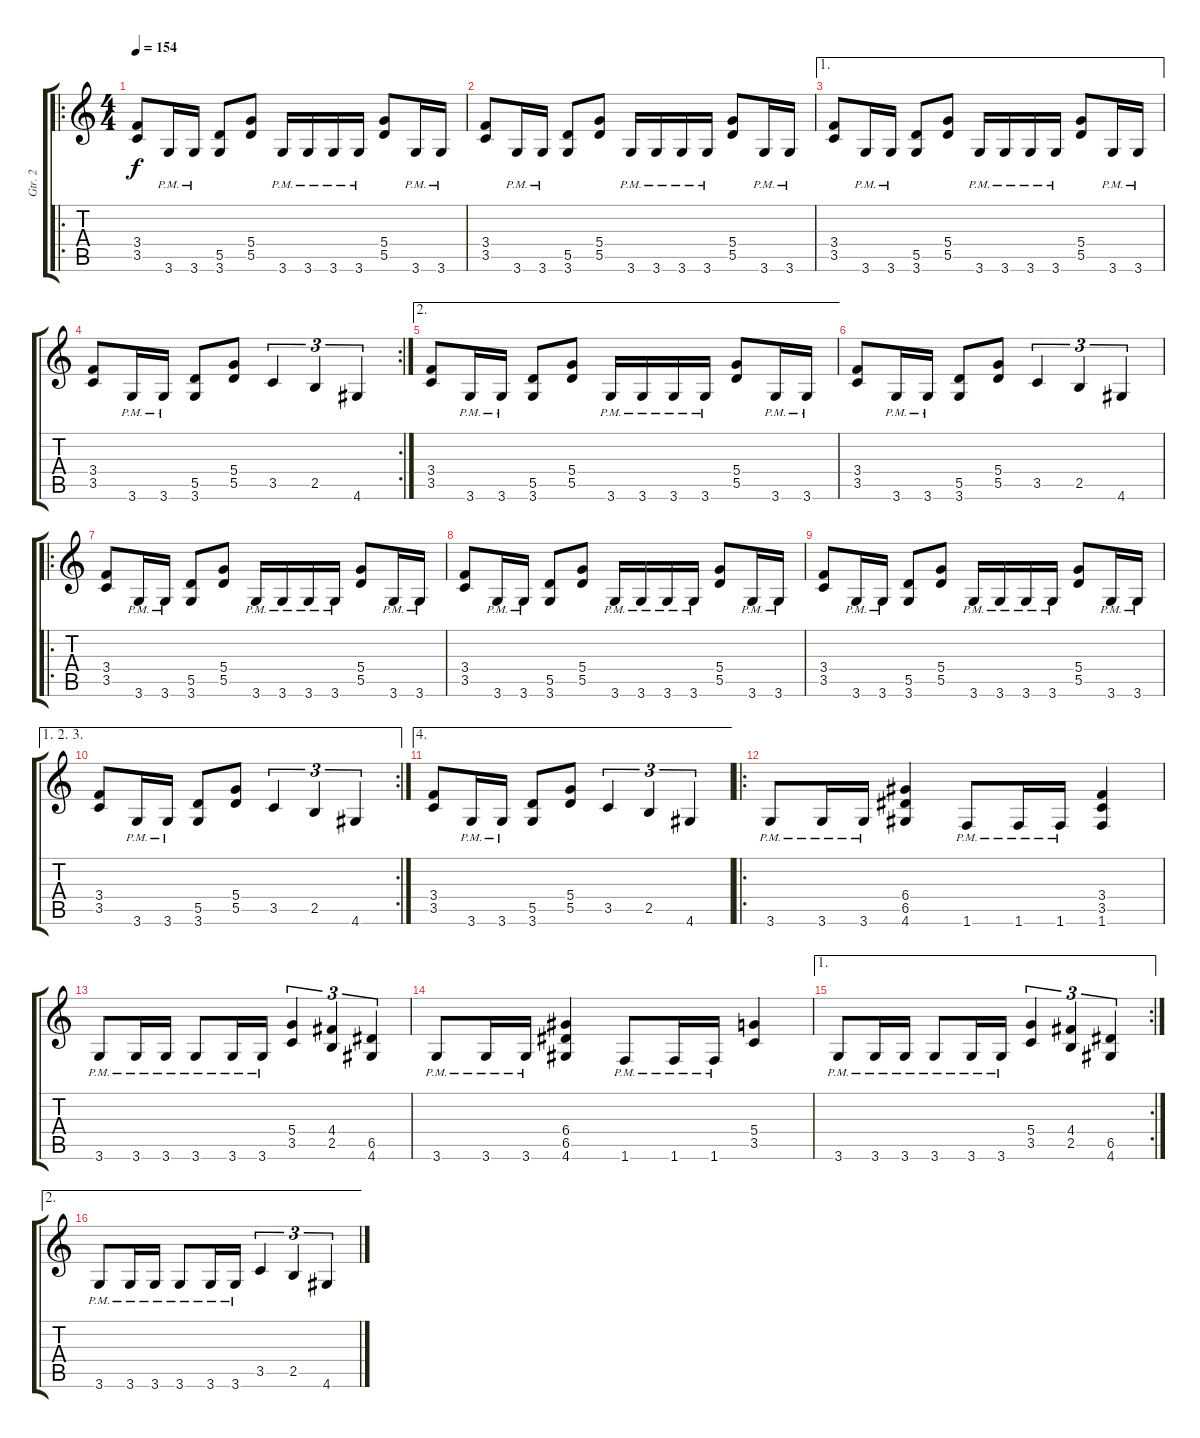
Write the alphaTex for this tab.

\track ("Gtr. 2" "Gtr. 2") {instrument overdrivenguitar}
\staff {score tabs}
\tuning (E4 B3 G3 D3 A2 E2) {hide}
\ro
\ts (4 4)
\tempo 154
\clef g2
\ks c
(3.4 3.5).8{dy f} 3.6{pm}.16 3.6{pm}.16 (5.5 3.6).8 (5.4 5.5).8 3.6{pm}.16 3.6{pm}.16 3.6{pm}.16 3.6{pm}.16 (5.4 5.5).8 3.6{pm}.16 3.6{pm}.16 |
(3.4 3.5).8 3.6{pm}.16 3.6{pm}.16 (5.5 3.6).8 (5.4 5.5).8 3.6{pm}.16 3.6{pm}.16 3.6{pm}.16 3.6{pm}.16 (5.4 5.5).8 3.6{pm}.16 3.6{pm}.16 |
\ae 1
(3.4 3.5).8 3.6{pm}.16 3.6{pm}.16 (5.5 3.6).8 (5.4 5.5).8 3.6{pm}.16 3.6{pm}.16 3.6{pm}.16 3.6{pm}.16 (5.4 5.5).8 3.6{pm}.16 3.6{pm}.16 |
\rc 2
(3.4 3.5).8 3.6{pm}.16 3.6{pm}.16 (5.5 3.6).8 (5.4 5.5).8 3.5.4{tu (3 2)} 2.5.4{tu (3 2)} 4.6.4{tu (3 2)} |
\ae 2
(3.4 3.5).8 3.6{pm}.16 3.6{pm}.16 (5.5 3.6).8 (5.4 5.5).8 3.6{pm}.16 3.6{pm}.16 3.6{pm}.16 3.6{pm}.16 (5.4 5.5).8 3.6{pm}.16 3.6{pm}.16 |
(3.4 3.5).8 3.6{pm}.16 3.6{pm}.16 (5.5 3.6).8 (5.4 5.5).8 3.5.4{tu (3 2)} 2.5.4{tu (3 2)} 4.6.4{tu (3 2)} |
\ro
(3.4 3.5).8 3.6{pm}.16 3.6{pm}.16 (5.5 3.6).8 (5.4 5.5).8 3.6{pm}.16 3.6{pm}.16 3.6{pm}.16 3.6{pm}.16 (5.4 5.5).8 3.6{pm}.16 3.6{pm}.16 |
(3.4 3.5).8 3.6{pm}.16 3.6{pm}.16 (5.5 3.6).8 (5.4 5.5).8 3.6{pm}.16 3.6{pm}.16 3.6{pm}.16 3.6{pm}.16 (5.4 5.5).8 3.6{pm}.16 3.6{pm}.16 |
(3.4 3.5).8 3.6{pm}.16 3.6{pm}.16 (5.5 3.6).8 (5.4 5.5).8 3.6{pm}.16 3.6{pm}.16 3.6{pm}.16 3.6{pm}.16 (5.4 5.5).8 3.6{pm}.16 3.6{pm}.16 |
\ae (1 2 3)
\rc 2
(3.4 3.5).8 3.6{pm}.16 3.6{pm}.16 (5.5 3.6).8 (5.4 5.5).8 3.5.4{tu (3 2)} 2.5.4{tu (3 2)} 4.6.4{tu (3 2)} |
\ae 4
(3.4 3.5).8 3.6{pm}.16 3.6{pm}.16 (5.5 3.6).8 (5.4 5.5).8 3.5.4{tu (3 2)} 2.5.4{tu (3 2)} 4.6.4{tu (3 2)} |
\ro
3.6{pm}.8 3.6{pm}.16 3.6{pm}.16 (6.4 6.5 4.6).4 1.6{pm}.8 1.6{pm}.16 1.6{pm}.16 (3.4 3.5 1.6).4 |
3.6{pm}.8 3.6{pm}.16 3.6{pm}.16 3.6{pm}.8 3.6{pm}.16 3.6{pm}.16 (5.4 3.5).4{tu (3 2)} (4.4 2.5).4{tu (3 2)} (6.5 4.6).4{tu (3 2)} |
3.6{pm}.8 3.6{pm}.16 3.6{pm}.16 (6.4 6.5 4.6).4 1.6{pm}.8 1.6{pm}.16 1.6{pm}.16 (5.4 3.5).4 |
\ae 1
\rc 2
3.6{pm}.8 3.6{pm}.16 3.6{pm}.16 3.6{pm}.8 3.6{pm}.16 3.6{pm}.16 (5.4 3.5).4{tu (3 2)} (4.4 2.5).4{tu (3 2)} (6.5 4.6).4{tu (3 2)} |
\ae 2
3.6{pm}.8 3.6{pm}.16 3.6{pm}.16 3.6{pm}.8 3.6{pm}.16 3.6{pm}.16 3.5.4{tu (3 2)} 2.5.4{tu (3 2)} 4.6.4{tu (3 2)}
